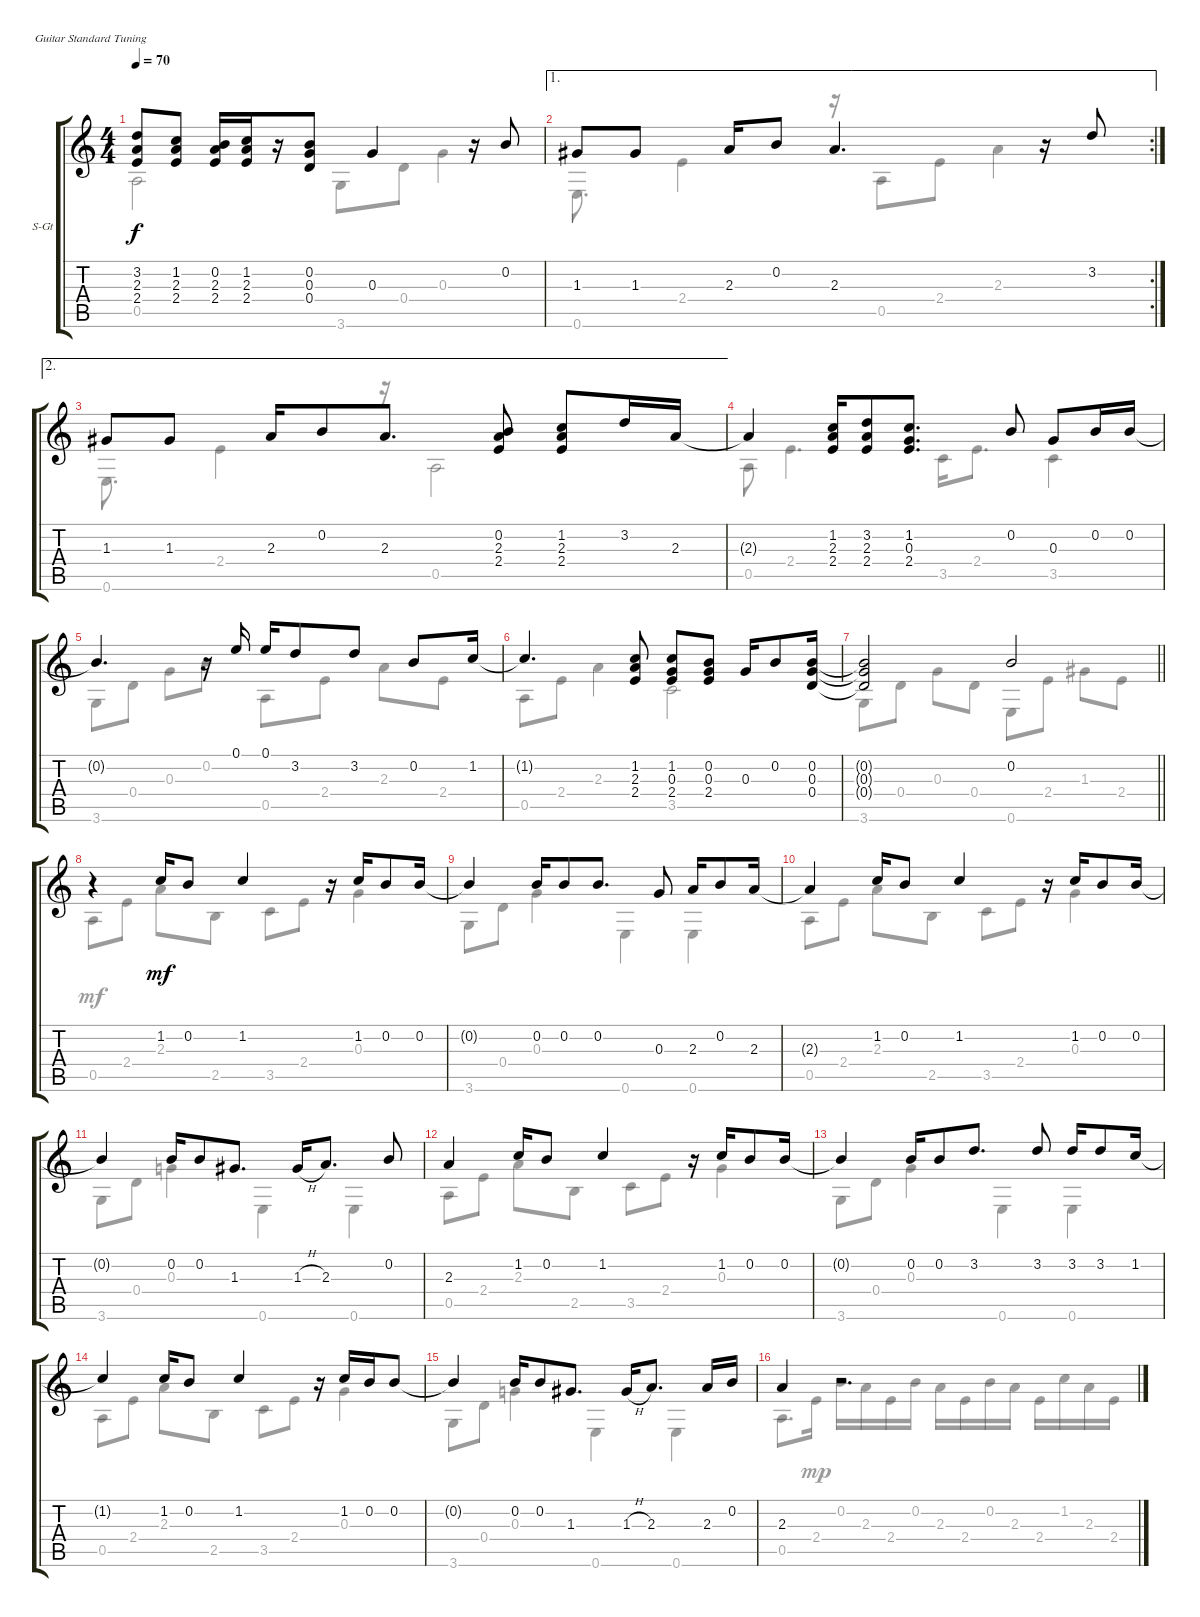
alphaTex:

\defaultSystemsLayout 4
\bracketExtendMode groupsimilarinstruments
\firstSystemTrackNameOrientation horizontal
\otherSystemsTrackNameOrientation horizontal
\track ("Steel Guitar" "S-Gt") {instrument acousticguitarsteel}
\staff {score tabs}
\tuning (E4 B3 G3 D3 A2 E2)
\voice
\ts (4 4)
\tempo 70
\clef g2
\scale
0.56504
\ks c
(3.2 2.3 2.4).8{dy f} (1.2 2.3 2.4).8 (0.2 2.3 2.4).16 (1.2 2.3 2.4).16 r.16 (0.2 0.4 0.3).8 0.3.4 r.16 0.2.8 |
\ae 1
\rc 2
\scale
0.434957 1.3.8 1.3.8 2.3.16 0.2.8 2.3.4{d} r.16 3.2.8 |
\ae 2
1.3.8 1.3.8 2.3.16 0.2.8 2.3.8{d} (0.2 2.4 2.3).8 (1.2 2.3 2.4).8 3.2.16 2.3.16 |
2.3{t}.4 (1.2 2.3 2.4).16 (3.2 2.4 2.3).8 (1.2 0.3 2.4).8{d} 0.2.8 0.3.8 0.2.16 0.2.16 |
\scale
0.554729 0.2{t}.4{d} r.16 0.1.16 0.1.16 3.2.8 3.2.8 0.2.8 1.2.16 |
\scale
0.445278 1.2{t}.4{d} (1.2 2.3 2.4).8 (1.2 2.4 0.3).8 (0.2 0.3 2.4).8 0.3.16 0.2.8 (0.2 0.3 0.4).16 |
\scale
0.311213
\barLineRight lightlight
(0.2{t} 0.4{t} 0.3{t}).2 0.2.2 |
\scale
0.368679 r.4 1.2.16{dy mf} 0.2.8 1.2.4 r.16 1.2.16 0.2.8 0.2.16 |
\scale
0.320221 0.2{t}.4 0.2.16 0.2.8 0.2.8{d} 0.3.8 2.3.16 0.2.8 2.3.16 |
2.3{t}.4 1.2.16 0.2.8 1.2.4 r.16 1.2.16 0.2.8 0.2.16 |
0.2{t}.4 0.2.16 0.2.8 1.3.8{d} 1.3{h}.16 2.3.8{d} 0.2.8 |
2.3.4 1.2.16 0.2.8 1.2.4 r.16 1.2.16 0.2.8 0.2.16 |
0.2{t}.4 0.2.16 0.2.8 3.2.8{d} 3.2.8 3.2.16 3.2.8 1.2.16 |
1.2{t}.4 1.2.16 0.2.8 1.2.4 r.16 1.2.16 0.2.16 0.2.8 |
0.2{t}.4 0.2.16 0.2.8 1.3.8{d} 1.3{h}.16 2.3.8{d} 2.3.16 0.2.16 |
2.3.4 r.2{d}
\voice
\clef g2
\ottava regular
\simile none
\scale
0.56504
\ks c
0.5.2{dy f} 3.6.8 0.4.8 0.3.4 |
\scale
0.434957 0.6.8{d} 2.4.4 r.16 0.5.8 2.4.8 2.3.4 |
0.6.8{d} 2.4.4 r.16 0.5.2 |
0.5.8 2.4.4{d} 3.5.16 2.4.8{d} 3.5.4 |
\scale
0.554729 3.6.8 0.4.8 0.3.8 0.2.8 0.5.8 2.4.8 2.3.8 2.4.8 |
\scale
0.445278 0.5.8 2.4.8 2.3.4 3.5.2 |
\scale
0.311213
\barLineRight lightlight
3.6.8 0.4.8 0.3.8 0.4.8 0.6.8 2.4.8 1.3.8 2.4.8 |
\scale
0.368679 0.5.8{dy mf} 2.4.8 2.3.8 2.5.8 3.5.8 2.4.8 0.3.4 |
\scale
0.320221 3.6.8 0.4.8 0.3.4 0.6.4 0.6.4 |
0.5.8 2.4.8 2.3.8 2.5.8 3.5.8 2.4.8 0.3.4 |
3.6.8 0.4.8 0.3.4 0.6.4 0.6.4 |
0.5.8 2.4.8 2.3.8 2.5.8 3.5.8 2.4.8 0.3.4 |
3.6.8 0.4.8 0.3.4 0.6.4 0.6.4 |
0.5.8 2.4.8 2.3.8 2.5.8 3.5.8 2.4.8 0.3.4 |
3.6.8 0.4.8 0.3.4 0.6.4 0.6.4 |
0.5.8{d} 2.4.16{dy mp} 0.2.16 2.3.16 2.4.16 0.2.16 2.3.16 2.4.16 0.2.16 2.3.16 2.4.16 1.2.16 2.3.16 2.4.16
